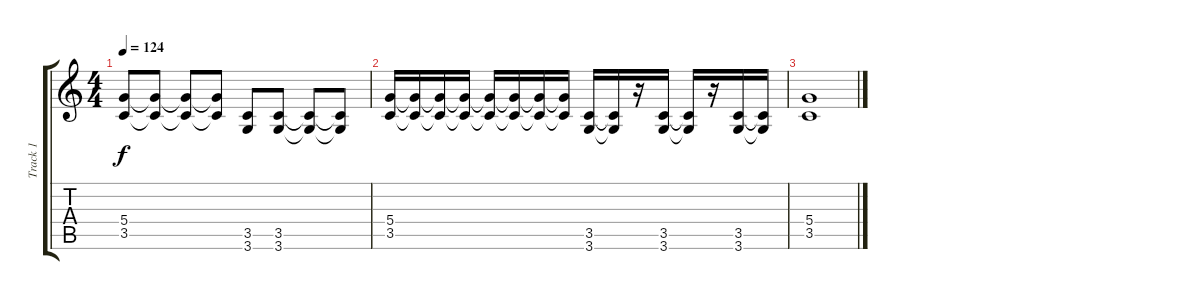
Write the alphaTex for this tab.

\track ("Track 1" "Track 1") {instrument distortionguitar}
\staff {score tabs}
\tuning (E4 B3 G3 D3 A2 E2) {hide}
\ts (4 4)
\tempo 124
\clef g2
\ks c
(5.4 3.5).8{dy f} (5.4{t} 3.5{t}).8 (5.4{t} 3.5{t}).8 (5.4{t} 3.5{t}).8 (3.5 3.6).8 (3.5 3.6).8 (3.5{t} 3.6{t}).8 (3.5{t} 3.6{t}).8 |
(5.4 3.5).16 (5.4{t} 3.5{t}).16 (5.4{t} 3.5{t}).16 (5.4{t} 3.5{t}).16 (5.4{t} 3.5{t}).16 (5.4{t} 3.5{t}).16 (5.4{t} 3.5{t}).16 (5.4{t} 3.5{t}).16 (3.5 3.6).16 (3.5{t} 3.6{t}).16 r.16 (3.5 3.6).16 (3.5{t} 3.6{t}).16 r.16 (3.5 3.6).16 (3.5{t} 3.6{t}).16 |
(5.4 3.5).1
